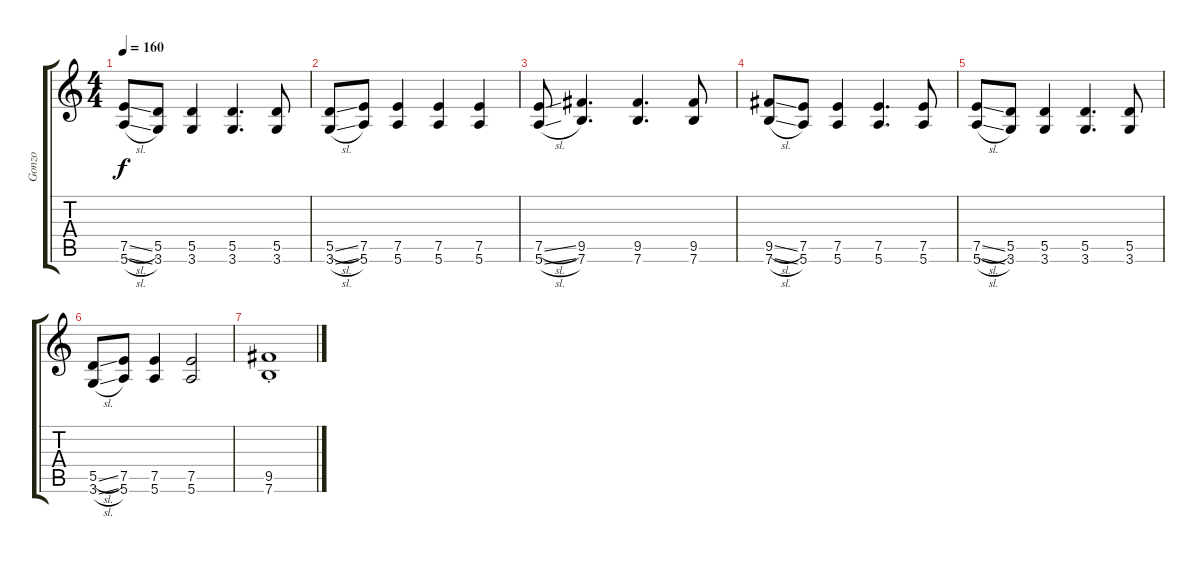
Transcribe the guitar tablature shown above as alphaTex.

\track ("Gonzo" "Gonzo") {instrument distortionguitar}
\staff {score tabs}
\tuning (E4 B3 G3 D3 A2 E2) {hide}
\ts (4 4)
\tempo 160
\clef g2
\ks c
(7.5{sl} 5.6{sl}).8{dy f} (5.5 3.6).8 (5.5 3.6).4 (5.5 3.6).4{d} (5.5 3.6).8 |
(5.5{sl} 3.6{sl}).8 (7.5 5.6).8 (7.5 5.6).4 (7.5 5.6).4 (7.5 5.6).4 |
(7.5{sl} 5.6{sl}).8 (9.5 7.6).4{d} (9.5 7.6).4{d} (9.5 7.6).8 |
(9.5{sl} 7.6{sl}).8 (7.5 5.6).8 (7.5 5.6).4 (7.5 5.6).4{d} (7.5 5.6).8 |
(7.5{sl} 5.6{sl}).8 (5.5 3.6).8 (5.5 3.6).4 (5.5 3.6).4{d} (5.5 3.6).8 |
(5.5{sl} 3.6{sl}).8 (7.5 5.6).8 (7.5 5.6).4 (7.5 5.6).2 |
(9.5 7.6{st}).1
